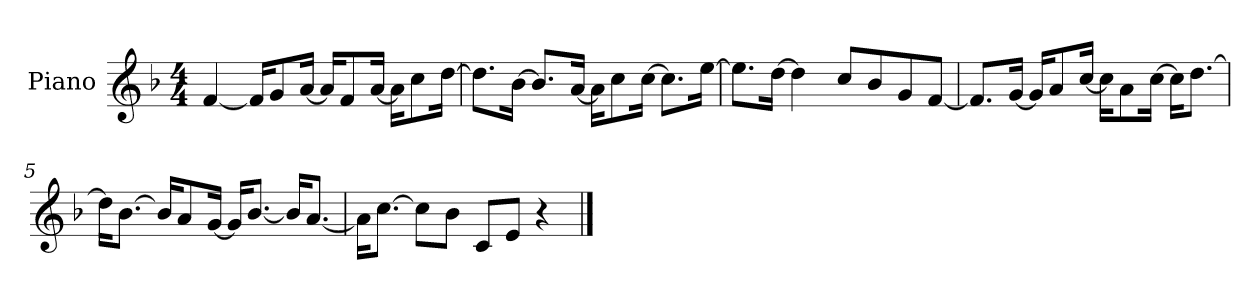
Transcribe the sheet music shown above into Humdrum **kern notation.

**kern
*part1
*staff1
*I"Piano
*I'P-no
*clefG2
*k[b-]
*M4/4
*MM90
=1
[4f/
16f/KL]
8g/
[16a/Jk
16a/KL]
8f/
[16a/Jk
16a\KL]
8cc\
[16dd\Jk
=2
8.dd\L]
[16b-\Jk
8.b-/L]
[16a/Jk
16a\KL]
8cc\
[16cc\Jk
8.cc\L]
[16ee\Jk
=3
8.ee\L]
[16dd\Jk
4dd\]
8cc/L
8b-/
8g/
[8f/J
=4
8.f/L]
[16g/Jk
16g/KL]
8a/
[16cc/Jk
16cc\KL]
8a\
[16cc\Jk
16cc\KL]
[8.dd\J
!!LO:LB:g=z
=5
16dd\KL]
[8.b-\J
16b-/KL]
8a/
[16g/Jk
16g/KL]
[8.b-/J
16b-/KL]
[8.a/J
=6
16a\KL]
[8.cc\J
8cc\L]
8b-\J
8c/L
8e/J
4r
==
*-
